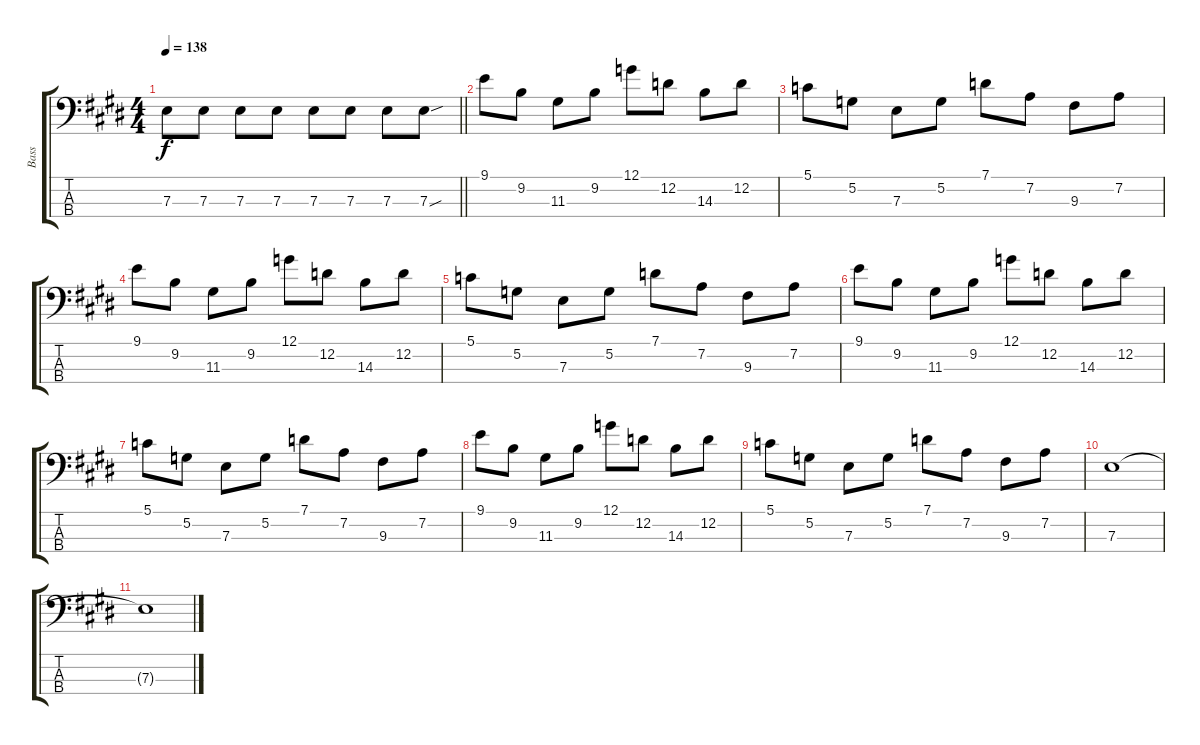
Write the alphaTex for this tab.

\track ("Bass" "Bass") {instrument electricbasspick}
\staff {score tabs}
\tuning (G2 D2 A1 E1) {hide}
\ts (4 4)
\tempo 138
\clef f4
\barLineRight lightlight
\ks c#minor
7.3.8{dy f} 7.3.8 7.3.8 7.3.8 7.3.8 7.3.8 7.3.8 7.3{sou}.8 |
\ks e
9.1.8 9.2.8 11.3.8 9.2.8 12.1.8 12.2.8 14.3.8 12.2.8 |
\ks c#minor
5.1.8 5.2.8 7.3.8 5.2.8 7.1.8 7.2.8 9.3.8 7.2.8 |
9.1.8 9.2.8 11.3.8 9.2.8 12.1.8 12.2.8 14.3.8 12.2.8 |
\ks e
5.1.8 5.2.8 7.3.8 5.2.8 7.1.8 7.2.8 9.3.8 7.2.8 |
\ks c#minor
9.1.8 9.2.8 11.3.8 9.2.8 12.1.8 12.2.8 14.3.8 12.2.8 |
5.1.8 5.2.8 7.3.8 5.2.8 7.1.8 7.2.8 9.3.8 7.2.8 |
\ks e
9.1.8 9.2.8 11.3.8 9.2.8 12.1.8 12.2.8 14.3.8 12.2.8 |
\ks c#minor
5.1.8 5.2.8 7.3.8 5.2.8 7.1.8 7.2.8 9.3.8 7.2.8 |
7.3.1 |
7.3{t}.1
